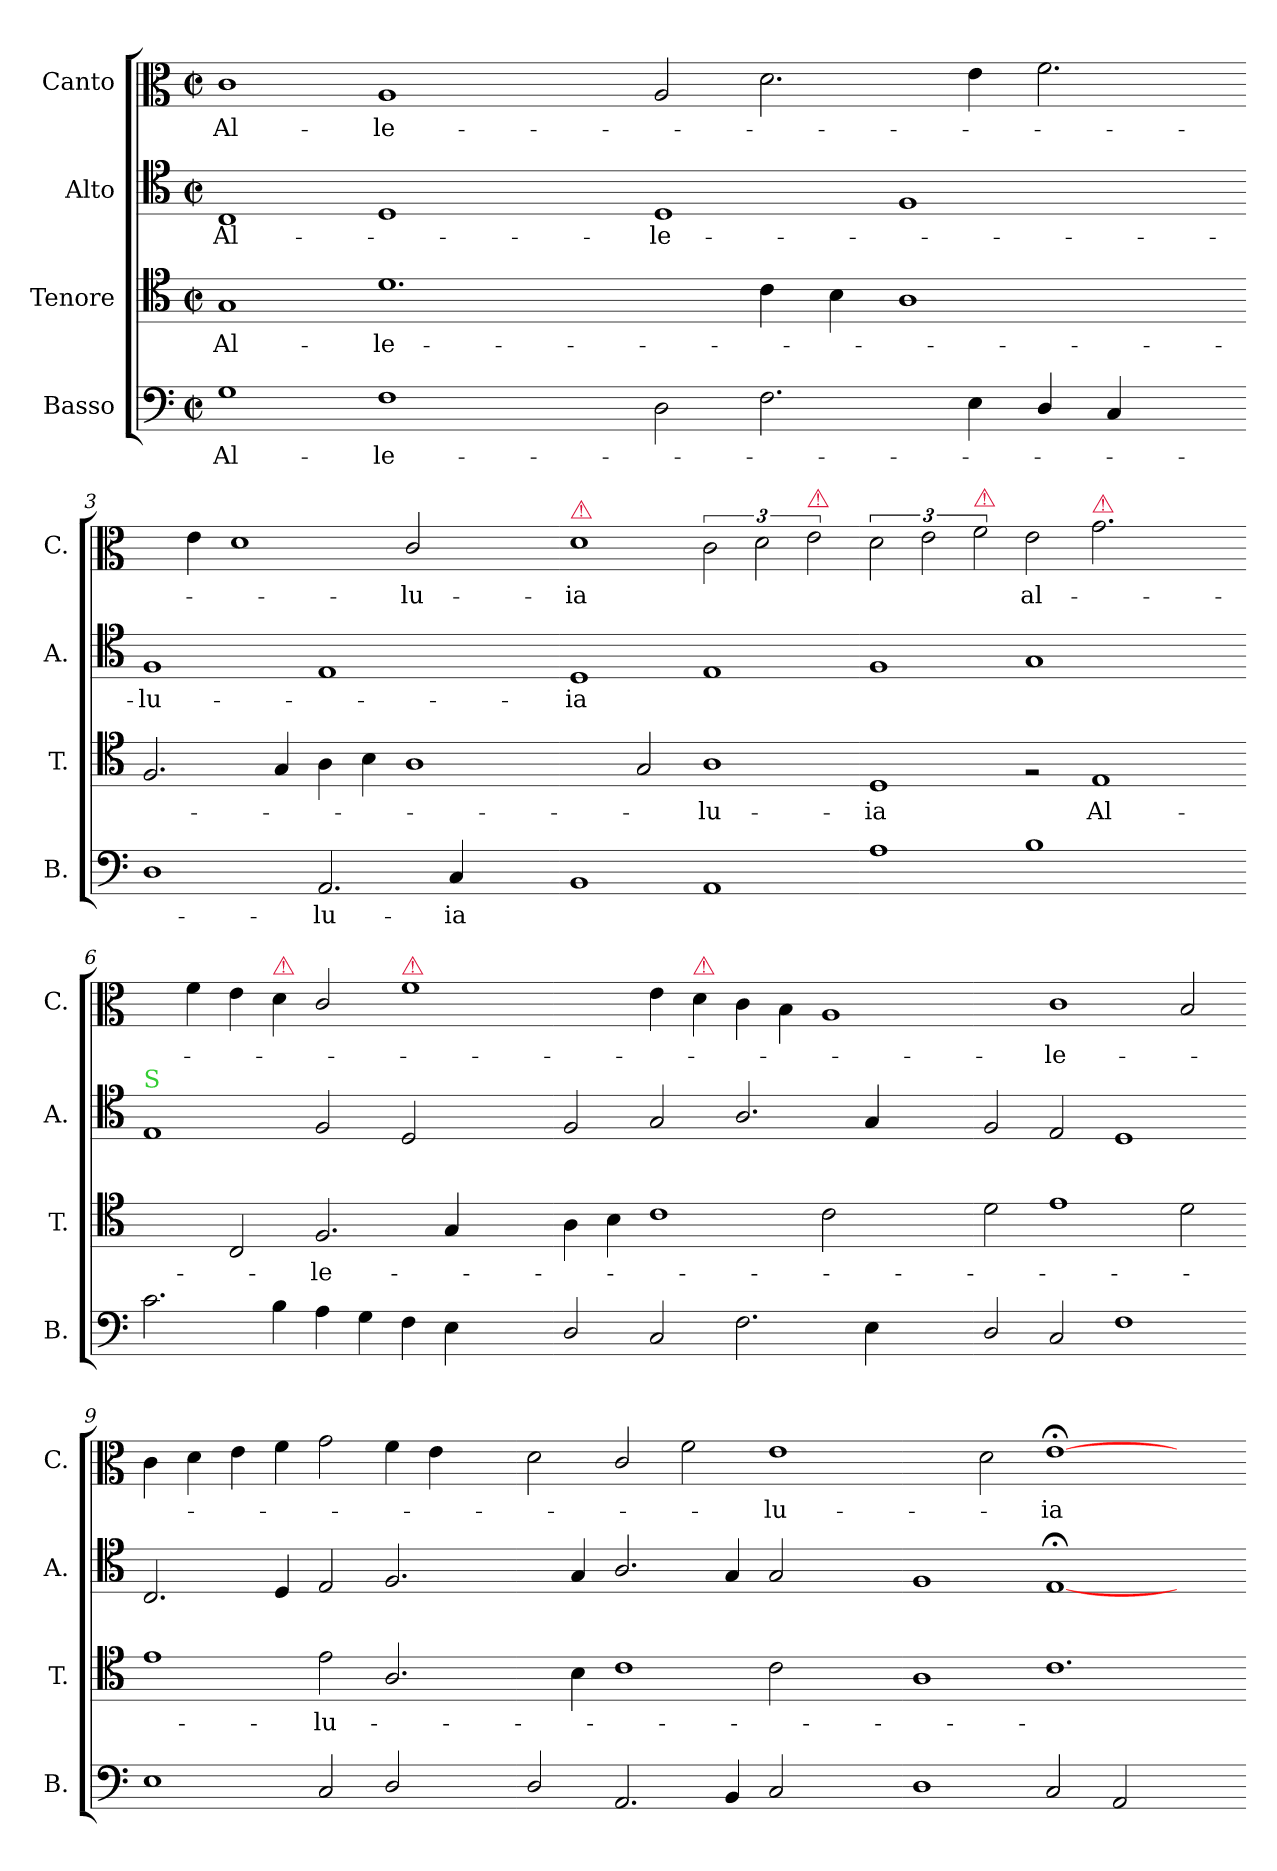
**kern	**text	**kern	**text	**kern	**text	**kern	**text
*part4	*part4	*part3	*part3	*part2	*part2	*part1	*part1
*staff4	*staff4	*staff3	*staff3	*staff2	*staff2	*staff1	*staff1
*I"Basso	*	*I"Tenore	*	*I"Alto	*	*I"Canto	*
*I'B.	*	*I'T.	*	*I'A.	*	*I'C.	*
*clefF4	*	*clefC4	*	*clefC4	*	*clefC3	*
*k[]	*	*k[]	*	*k[]	*	*k[]	*
*M2/1	*	*M2/1	*	*M2/1	*	*M2/1	*
*met(c|)	*	*met(c|)	*	*met(c|)	*	*met(c|)	*
=1	=1	=1	=1	=1	=1	=1	=1
1G\	Al-	1G/	Al-	1C/	Al-	1c\	Al-
1F\	-le-	1.d\	-le-	1D/	.	1A/	-le-
2ryy	.	.	.	2ryy	.	2ryy	.
=2-	=2-	=2-	=2-	=2-	=2-	=2-	=2-
2D\	.	2ryy	.	1D/	-le-	2A/	.
2.F\	.	4c\	.	.	.	2.d\	.
.	.	4B\	.	.	.	.	.
.	.	1A\	.	1F/	.	.	.
4E\	.	.	.	.	.	4e\	.
4D/	.	.	.	.	.	2.f\	.
4C/	.	.	.	.	.	.	.
4ryy	.	4ryy	.	4ryy	.	.	.
=3-	=3-	=3-	=3-	=3-	=3-	=3-	=3-
1D\	.	2.F/	.	1F/	-lu-	4ryy	.
.	.	.	.	.	.	4e\	.
.	.	.	.	.	.	1d\	.
.	.	4G/	.	.	.	.	.
2.AA/	-lu-	4A\	.	1E/	.	.	.
.	.	4B\	.	.	.	.	.
.	.	1A\	.	.	.	2c/	-lu-
4C/	-ia	.	.	.	.	.	.
2ryy	.	.	.	2ryy	.	2ryy	.
=4-	=4-	=4-	=4-	=4-	=4-	=4-	=4-
!	!	!	!	!	!	!LO:TX:a:color=crimson:t=⚠	!
1BB/	.	2ryy	.	1D/	-ia	1d\	-ia
.	.	2G/	.	.	.	.	.
1AA/	.	1A\	-lu-	1E/	.	3c\	.
.	.	.	.	.	.	3d\	.
!	!	!	!	!	!	!LO:TX:a:color=crimson:t=⚠	!
.	.	.	.	.	.	3e\	.
=5-	=5-	=5-	=5-	=5-	=5-	=5-	=5-
1A\	.	1D/	-ia	1F/	.	3d\	.
.	.	.	.	.	.	3e\	.
!	!	!	!	!	!	!LO:TX:a:color=crimson:t=⚠	!
.	.	.	.	.	.	3f\	.
1B\	.	2rF	.	1G/	.	2e\	al-
!	!	!	!	!	!	!LO:TX:a:color=crimson:t=⚠	!
.	.	1E/	Al-	.	.	2.g\	.
2ryy	.	.	.	2ryy	.	.	.
.	.	.	.	.	.	4ryy	.
=6-	=6-	=6-	=6-	=6-	=6-	=6-	=6-
!	!	!	!	!LO:TX:a:color=limegreen:t=S	!	!	!
2.c\	.	2ryy	.	1E/	.	4ryy	.
.	.	.	.	.	.	4f\	.
.	.	2C/	.	.	.	4e\	.
!	!	!	!	!	!	!LO:TX:a:color=crimson:t=⚠	!
4B\	.	.	.	.	.	4d\	.
4A\	.	2.F/	-le-	2F/	.	2c/	.
4G\	.	.	.	.	.	.	.
!	!	!	!	!	!	!LO:TX:a:color=crimson:t=⚠	!
4F\	.	.	.	2D/	.	1f\	.
4E\	.	4G/	.	.	.	.	.
2ryy	.	2ryy	.	2ryy	.	.	.
=7-	=7-	=7-	=7-	=7-	=7-	=7-	=7-
2D/	.	4A\	.	2F/	.	2ryy	.
.	.	4B\	.	.	.	.	.
2C/	.	1c\	.	2G/	.	4e\	.
!	!	!	!	!	!	!LO:TX:a:color=crimson:t=⚠	!
.	.	.	.	.	.	4d\	.
2.F\	.	.	.	2.A/	.	4c\	.
.	.	.	.	.	.	4B\	.
.	.	2c\	.	.	.	1A/	.
4E\	.	.	.	4G/	.	.	.
2ryy	.	2ryy	.	2ryy	.	.	.
=8-	=8-	=8-	=8-	=8-	=8-	=8-	=8-
2D/	.	2d\	.	2F/	.	2ryy	.
2C/	.	1e\	.	2E/	.	1c\	-le-
1F\	.	.	.	1D/	.	.	.
.	.	2d\	.	.	.	2B/	.
=9-	=9-	=9-	=9-	=9-	=9-	=9-	=9-
1E\	.	1e\	.	2.C/	.	4c\	.
.	.	.	.	.	.	4d\	.
.	.	.	.	.	.	4e\	.
.	.	.	.	4D/	.	4f\	.
2C/	.	2e\	-lu-	2E/	.	2g\	.
2D/	.	2.A/	.	2.F/	.	4f\	.
.	.	.	.	.	.	4e\	.
4ryy	.	.	.	.	.	4ryy	.
=10-	=10-	=10-	=10-	=10-	=10-	=10-	=10-
2D/	.	4ryy	.	4ryy	.	2d\	.
.	.	4B\	.	4G/	.	.	.
2.AA/	.	1c\	.	2.A/	.	2c/	.
.	.	.	.	.	.	2f\	.
4BB/	.	.	.	4G/	.	.	.
2C/	.	2c\	.	2G/	.	1e\	-lu-
2ryy	.	2ryy	.	2ryy	.	.	.
=11-	=11-	=11-	=11-	=11-	=11-	=11-	=11-
1D\	.	1A\	.	1F/	.	2ryy	.
.	.	.	.	.	.	2d\	.
2C/	.	1.c\	.	[1E;<;/	.	[1e;<;\	-ia
2AA/	.	.	.	.	.	.	.
2ryy	.	.	.	2ryy	.	2ryy	.
=-	=-	=-	=-	=-	=-	=-	=-
*-	*-	*-	*-	*-	*-	*-	*-
